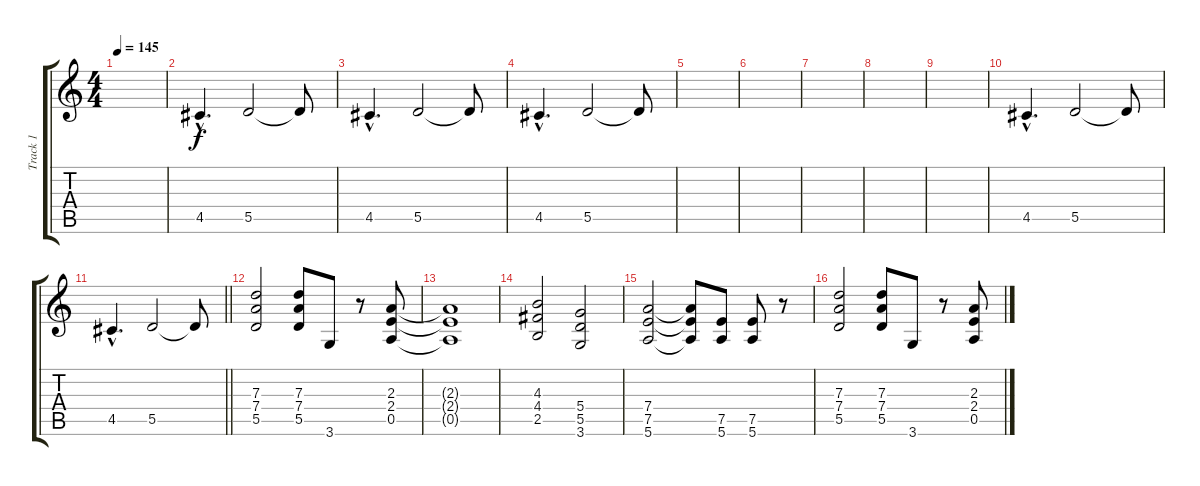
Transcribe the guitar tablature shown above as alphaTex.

\track ("Track 1" "Track 1") {instrument distortionguitar}
\staff {score tabs}
\tuning (E4 B3 G3 D3 A2 E2) {hide}
\ts (4 4)
\tempo 145
\clef g2
\ks c
|
4.5{hac}.4{d} 5.5.2 5.5{t}.8 |
4.5{hac}.4{d} 5.5.2 5.5{t}.8 |
4.5{hac}.4{d volume 10} 5.5.2{volume 7} 5.5{t}.8 |
|
|
|
|
|
4.5{hac}.4{d volume 13} 5.5.2 5.5{t}.8 |
\barLineRight lightlight
4.5{hac}.4{d} 5.5.2 5.5{t}.8 |
\section ("" "")
(7.3 7.4 5.5).2 (7.3 7.4 5.5).8 3.6.8 r.8 (2.3 2.4 0.5).8 |
(2.3{t} 2.4{t} 0.5{t}).1 |
(4.3 4.4 2.5).2 (5.4 5.5 3.6).2 |
(7.4 7.5 5.6).2 (7.4{t} 7.5{t} 5.6{t}).8 (7.5 5.6).8 (7.5 5.6).8 r.8 |
(7.3 7.4 5.5).2 (7.3 7.4 5.5).8 3.6.8 r.8 (2.3 2.4 0.5).8
